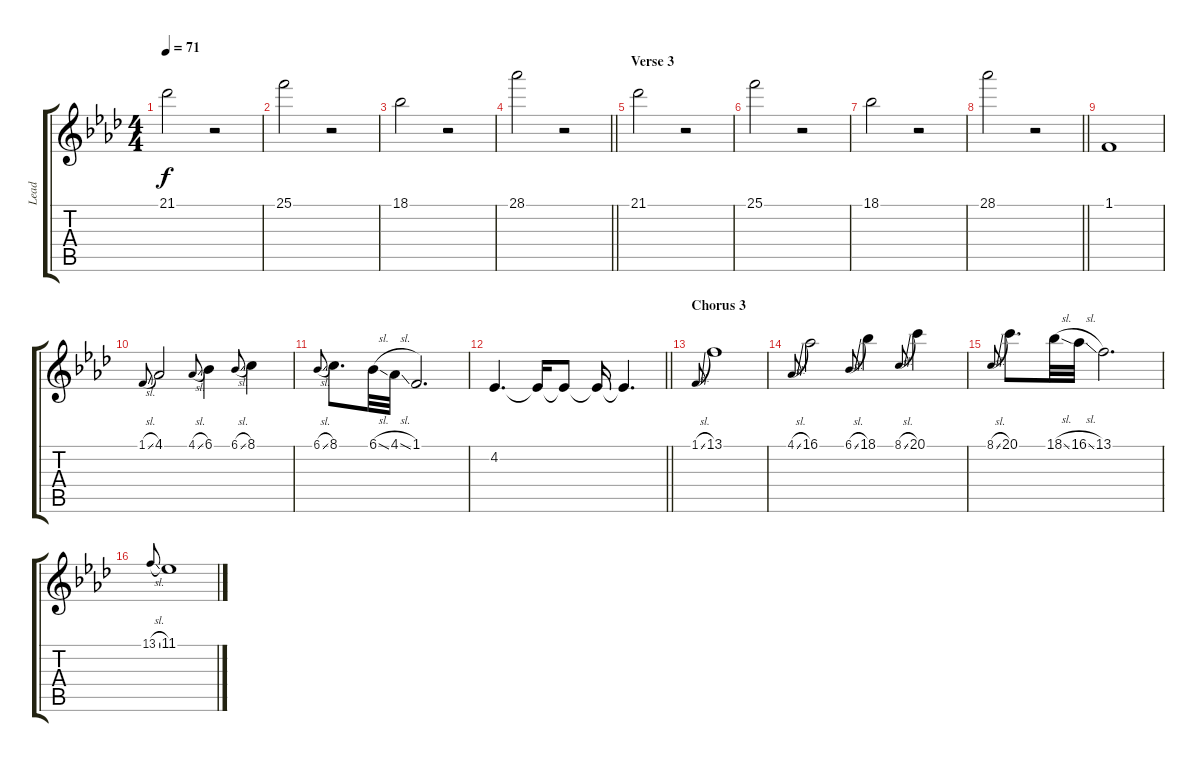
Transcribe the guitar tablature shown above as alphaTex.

\track ("Lead" "Lead") {instrument electricpiano1}
\staff {score tabs}
\tuning (E4 B3 G3 D3 A2 E2) {hide}
\ts (4 4)
\tempo 71
\clef g2
\ks ab
21.1.2{dy f volume 5 instrument fx5brightness} r.2 |
25.1.2 r.2 |
18.1.2 r.2 |
\barLineRight lightlight
28.1.2 r.2 |
\section ("" "Verse 3")
21.1.2 r.2 |
25.1.2 r.2 |
18.1.2 r.2 |
\barLineRight lightlight
28.1.2 r.2 |
1.1.1{volume 10 instrument electricpiano1} |
1.1{sl}.8{gr onbeat} 4.1.2 4.1{sl}.8{gr onbeat} 6.1.4 6.1{sl}.8{gr onbeat} 8.1.4 |
6.1{sl}.8{gr onbeat} 8.1.8{d} 6.1{sl}.32 4.1{sl}.32 1.1.2{d} |
\barLineRight lightlight
4.2.4{d} 4.2{t}.16 4.2{t}.8{volume 0} 4.2{t}.16{volume 10} 4.2{t}.4{d} |
\section ("" "Chorus 3")
1.1{sl}.8{gr onbeat} 13.1.1 |
4.1{sl}.8{gr onbeat} 16.1.2 6.1{sl}.8{gr onbeat} 18.1.4 8.1{sl}.8{gr onbeat} 20.1.4 |
8.1{sl}.8{gr onbeat} 20.1.8{d} 18.1{sl}.32 16.1{sl}.32 13.1.2{d} |
13.1{sl}.8{gr onbeat} 11.1.1
